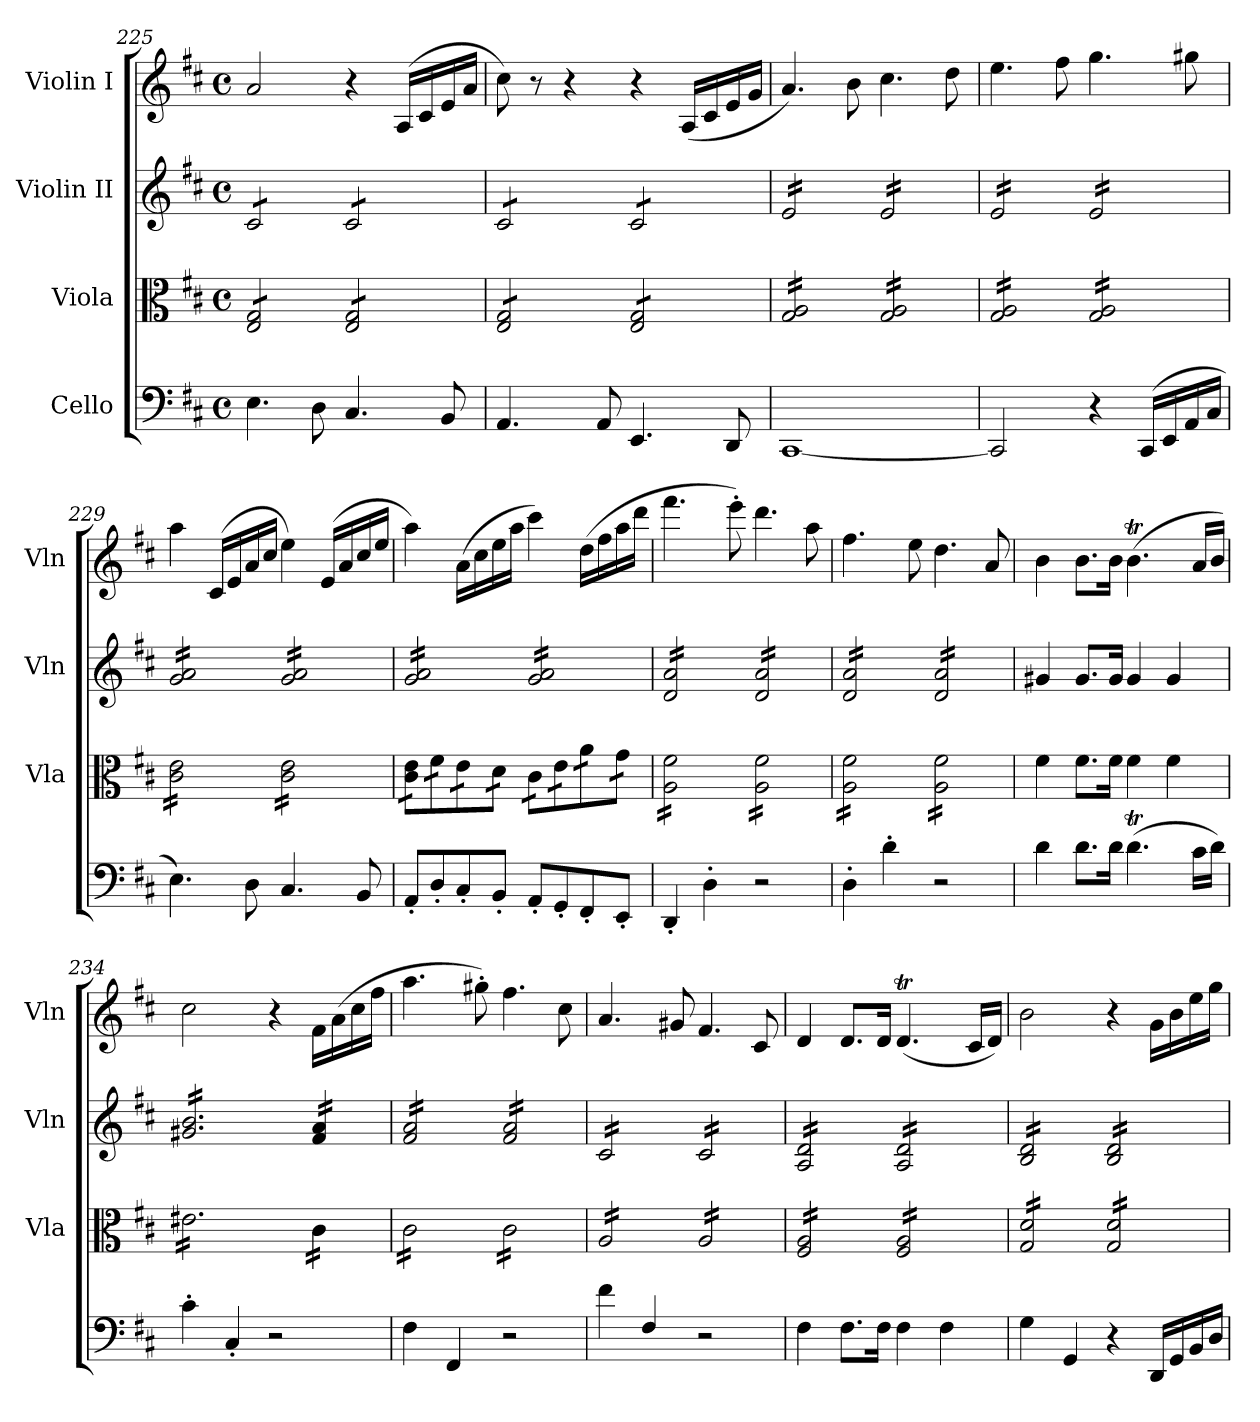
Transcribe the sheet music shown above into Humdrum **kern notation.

**kern	**kern	**kern	**kern
*part4	*part3	*part2	*part1
*staff4	*staff3	*staff2	*staff1
*I"Cello	*I"Viola	*I"Violin II	*I"Violin I
*	*I'Vla	*I'Vln	*I'Vln
*clefF4	*clefC3	*clefG2	*clefG2
*k[f#c#]	*k[f#c#]	*k[f#c#]	*k[f#c#]
*M4/4	*M4/4	*M4/4	*M4/4
*met(c)	*met(c)	*met(c)	*met(c)
=225	=225	=225	=225
*	*tremolo	*	*
*	*	*tremolo	*
4.E\	8E/ 8G/L	8c#/L	2a/
.	8E/ 8G/	8c#/	.
.	8E/ 8G/	8c#/	.
8D\	8E/ 8G/J	8c#/J	.
4.C#/	8E/ 8G/L	8c#/L	4r
.	8E/ 8G/	8c#/	.
.	8E/ 8G/	8c#/	(<16A/LL
.	.	.	16c#/
8BB/	8E/ 8G/J	8c#/J	16e/
.	.	.	16a/JJ
=226	=226	=226	=226
4.AA/	8E/ 8G/L	8c#/L	8cc#\)
.	8E/ 8G/	8c#/	8r
.	8E/ 8G/	8c#/	4r
8AA/	8E/ 8G/J	8c#/J	.
4.EE/	8E/ 8G/L	8c#/L	4r
.	8E/ 8G/	8c#/	.
.	8E/ 8G/	8c#/	(<16A/LL
.	.	.	16c#/
8DD/	8E/ 8G/J	8c#/J	16e/
.	.	.	16g/JJ
=227	=227	=227	=227
[1CC#	16G/ 16A/LL	16e/LL	4.a/)
.	16G/ 16A/	16e/	.
.	16G/ 16A/	16e/	.
.	16G/ 16A/	16e/	.
.	16G/ 16A/	16e/	.
.	16G/ 16A/	16e/	.
.	16G/ 16A/	16e/	8b\
.	16G/ 16A/JJ	16e/JJ	.
.	16G/ 16A/LL	16e/LL	4.cc#\
.	16G/ 16A/	16e/	.
.	16G/ 16A/	16e/	.
.	16G/ 16A/	16e/	.
.	16G/ 16A/	16e/	.
.	16G/ 16A/	16e/	.
.	16G/ 16A/	16e/	8dd\
.	16G/ 16A/JJ	16e/JJ	.
=228	=228	=228	=228
2CC#/]	16G/ 16A/LL	16e/LL	4.ee\
.	16G/ 16A/	16e/	.
.	16G/ 16A/	16e/	.
.	16G/ 16A/	16e/	.
.	16G/ 16A/	16e/	.
.	16G/ 16A/	16e/	.
.	16G/ 16A/	16e/	8ff#\
.	16G/ 16A/JJ	16e/JJ	.
4r	16G/ 16A/LL	16e/LL	4.gg\
.	16G/ 16A/	16e/	.
.	16G/ 16A/	16e/	.
.	16G/ 16A/	16e/	.
(>16CC#/LL	16G/ 16A/	16e/	.
16EE/	16G/ 16A/	16e/	.
16AA/	16G/ 16A/	16e/	8gg#X\
16C#/JJ	16G/ 16A/JJ	16e/JJ	.
=229	=229	=229	=229
4.E\)	16c#\ 16e\LL	16g/ 16a/LL	4aa\
.	16c#\ 16e\	16g/ 16a/	.
.	16c#\ 16e\	16g/ 16a/	.
.	16c#\ 16e\	16g/ 16a/	.
.	16c#\ 16e\	16g/ 16a/	(>16c#/LL
.	16c#\ 16e\	16g/ 16a/	16e/
8D\	16c#\ 16e\	16g/ 16a/	16a/
.	16c#\ 16e\JJ	16g/ 16a/JJ	16cc#/JJ
4.C#/	16c#\ 16e\LL	16g/ 16a/LL	4ee\)
.	16c#\ 16e\	16g/ 16a/	.
.	16c#\ 16e\	16g/ 16a/	.
.	16c#\ 16e\	16g/ 16a/	.
.	16c#\ 16e\	16g/ 16a/	(<16e/LL
.	16c#\ 16e\	16g/ 16a/	16a/
8BB/	16c#\ 16e\	16g/ 16a/	16cc#/
.	16c#\ 16e\JJ	16g/ 16a/JJ	16ee/JJ
!!LO:LB:g=z
=230	=230	=230	=230
8AA'/L	16c#\ 16e\LL	16g/ 16a/LL	4aa\)
.	16c#\ 16e\	16g/ 16a/	.
8D'/	16f#\	16g/ 16a/	.
.	16f#\	16g/ 16a/	.
8C#'/	16e\	16g/ 16a/	(>16a\LL
.	16e\	16g/ 16a/	16cc#\
8BB'/J	16d\	16g/ 16a/	16ee\
.	16d\JJ	16g/ 16a/JJ	16aa\JJ
8AA'/L	16c#\LL	16g/ 16a/LL	4ccc#\)
.	16c#\	16g/ 16a/	.
8GG'/	16e\	16g/ 16a/	.
.	16e\	16g/ 16a/	.
8FF#'/	16a\	16g/ 16a/	(>16dd\LL
.	16a\	16g/ 16a/	16ff#\
8EE'/J	16g\	16g/ 16a/	16aa\
.	16g\JJ	16g/ 16a/JJ	16ddd\JJ
=231	=231	=231	=231
4DD'/	16A\ 16f#\LL	16d/ 16a/LL	4.fff#\
.	16A\ 16f#\	16d/ 16a/	.
.	16A\ 16f#\	16d/ 16a/	.
.	16A\ 16f#\	16d/ 16a/	.
4D'\	16A\ 16f#\	16d/ 16a/	.
.	16A\ 16f#\	16d/ 16a/	.
.	16A\ 16f#\	16d/ 16a/	8eee'\)
.	16A\ 16f#\JJ	16d/ 16a/JJ	.
2r	16A\ 16f#\LL	16d/ 16a/LL	4.ddd\
.	16A\ 16f#\	16d/ 16a/	.
.	16A\ 16f#\	16d/ 16a/	.
.	16A\ 16f#\	16d/ 16a/	.
.	16A\ 16f#\	16d/ 16a/	.
.	16A\ 16f#\	16d/ 16a/	.
.	16A\ 16f#\	16d/ 16a/	8aa\
.	16A\ 16f#\JJ	16d/ 16a/JJ	.
=232	=232	=232	=232
4D'\	16A\ 16f#\LL	16d/ 16a/LL	4.ff#\
.	16A\ 16f#\	16d/ 16a/	.
.	16A\ 16f#\	16d/ 16a/	.
.	16A\ 16f#\	16d/ 16a/	.
4d'\	16A\ 16f#\	16d/ 16a/	.
.	16A\ 16f#\	16d/ 16a/	.
.	16A\ 16f#\	16d/ 16a/	8ee\
.	16A\ 16f#\JJ	16d/ 16a/JJ	.
2r	16A\ 16f#\LL	16d/ 16a/LL	4.dd\
.	16A\ 16f#\	16d/ 16a/	.
.	16A\ 16f#\	16d/ 16a/	.
.	16A\ 16f#\	16d/ 16a/	.
.	16A\ 16f#\	16d/ 16a/	.
.	16A\ 16f#\	16d/ 16a/	.
.	16A\ 16f#\	16d/ 16a/	8a/
.	16A\ 16f#\JJ	16d/ 16a/JJ	.
*	*	*Xtremolo	*
*	*Xtremolo	*	*
=233	=233	=233	=233
4d\	4f#\	4g#X/	4b\
8.d\L	8.f#\L	8.g#/L	8.b\L
16d\Jk	16f#\Jk	16g#/Jk	16b\Jk
(>4.dT\	4f#\	4g#/	(>4.bT\
.	4f#\	4g#/	.
16c#\LL	.	.	16a/LL
16d\JJ)	.	.	16b/JJ)
=234	=234	=234	=234
*	*tremolo	*	*
*	*	*tremolo	*
4c#'\	16e#X\LL	16g#X/ 16b/LL	2cc#\
.	16e#X\	16g#X/ 16b/	.
.	16e#X\	16g#X/ 16b/	.
.	16e#X\	16g#X/ 16b/	.
4C#'/	16e#X\	16g#X/ 16b/	.
.	16e#X\	16g#X/ 16b/	.
.	16e#X\	16g#X/ 16b/	.
.	16e#X\	16g#X/ 16b/	.
2r	16e#X\	16g#X/ 16b/	4r
.	16e#X\	16g#X/ 16b/	.
.	16e#X\	16g#X/ 16b/	.
.	16e#X\JJ	16g#X/ 16b/JJ	.
.	16c#\LL	16f#/ 16a/LL	16f#\LL
.	16c#\	16f#/ 16a/	(>16a\
.	16c#\	16f#/ 16a/	16cc#\
.	16c#\JJ	16f#/ 16a/JJ	16ff#\JJ
=235	=235	=235	=235
4F#\	16c#\LL	16f#/ 16a/LL	4.aa\
.	16c#\	16f#/ 16a/	.
.	16c#\	16f#/ 16a/	.
.	16c#\	16f#/ 16a/	.
4FF#/	16c#\	16f#/ 16a/	.
.	16c#\	16f#/ 16a/	.
.	16c#\	16f#/ 16a/	8gg#X'\)
.	16c#\JJ	16f#/ 16a/JJ	.
2r	16c#\LL	16f#/ 16a/LL	4.ff#\
.	16c#\	16f#/ 16a/	.
.	16c#\	16f#/ 16a/	.
.	16c#\	16f#/ 16a/	.
.	16c#\	16f#/ 16a/	.
.	16c#\	16f#/ 16a/	.
.	16c#\	16f#/ 16a/	8cc#\
.	16c#\JJ	16f#/ 16a/JJ	.
=236	=236	=236	=236
4f#\	16A/LL	16c#/LL	4.a/
.	16A/	16c#/	.
.	16A/	16c#/	.
.	16A/	16c#/	.
4F#/	16A/	16c#/	.
.	16A/	16c#/	.
.	16A/	16c#/	8g#X/
.	16A/JJ	16c#/JJ	.
2r	16A/LL	16c#/LL	4.f#/
.	16A/	16c#/	.
.	16A/	16c#/	.
.	16A/	16c#/	.
.	16A/	16c#/	.
.	16A/	16c#/	.
.	16A/	16c#/	8c#/
.	16A/JJ	16c#/JJ	.
=237	=237	=237	=237
4F#\	16F#/ 16A/LL	16A/ 16d/LL	4d/
.	16F#/ 16A/	16A/ 16d/	.
.	16F#/ 16A/	16A/ 16d/	.
.	16F#/ 16A/	16A/ 16d/	.
8.F#\L	16F#/ 16A/	16A/ 16d/	8.d/L
.	16F#/ 16A/	16A/ 16d/	.
.	16F#/ 16A/	16A/ 16d/	.
16F#\Jk	16F#/ 16A/JJ	16A/ 16d/JJ	16d/Jk
4F#\	16F#/ 16A/LL	16A/ 16d/LL	(<4.dT/
.	16F#/ 16A/	16A/ 16d/	.
.	16F#/ 16A/	16A/ 16d/	.
.	16F#/ 16A/	16A/ 16d/	.
4F#\	16F#/ 16A/	16A/ 16d/	.
.	16F#/ 16A/	16A/ 16d/	.
.	16F#/ 16A/	16A/ 16d/	16c#/LL
.	16F#/ 16A/JJ	16A/ 16d/JJ	16d/JJ)
=238	=238	=238	=238
4G\	16G/ 16d/LL	16B/ 16d/LL	2b\
.	16G/ 16d/	16B/ 16d/	.
.	16G/ 16d/	16B/ 16d/	.
.	16G/ 16d/	16B/ 16d/	.
4GG/	16G/ 16d/	16B/ 16d/	.
.	16G/ 16d/	16B/ 16d/	.
.	16G/ 16d/	16B/ 16d/	.
.	16G/ 16d/JJ	16B/ 16d/JJ	.
4r	16G/ 16d/LL	16B/ 16d/LL	4r
.	16G/ 16d/	16B/ 16d/	.
.	16G/ 16d/	16B/ 16d/	.
.	16G/ 16d/	16B/ 16d/	.
16DD/LL	16G/ 16d/	16B/ 16d/	16g\LL
16GG/	16G/ 16d/	16B/ 16d/	16b\
16BB/	16G/ 16d/	16B/ 16d/	16ee\
16D/JJ	16G/ 16d/JJ	16B/ 16d/JJ	16gg\JJ
*	*	*Xtremolo	*
*	*Xtremolo	*	*
=	=	=	=
*-	*-	*-	*-
